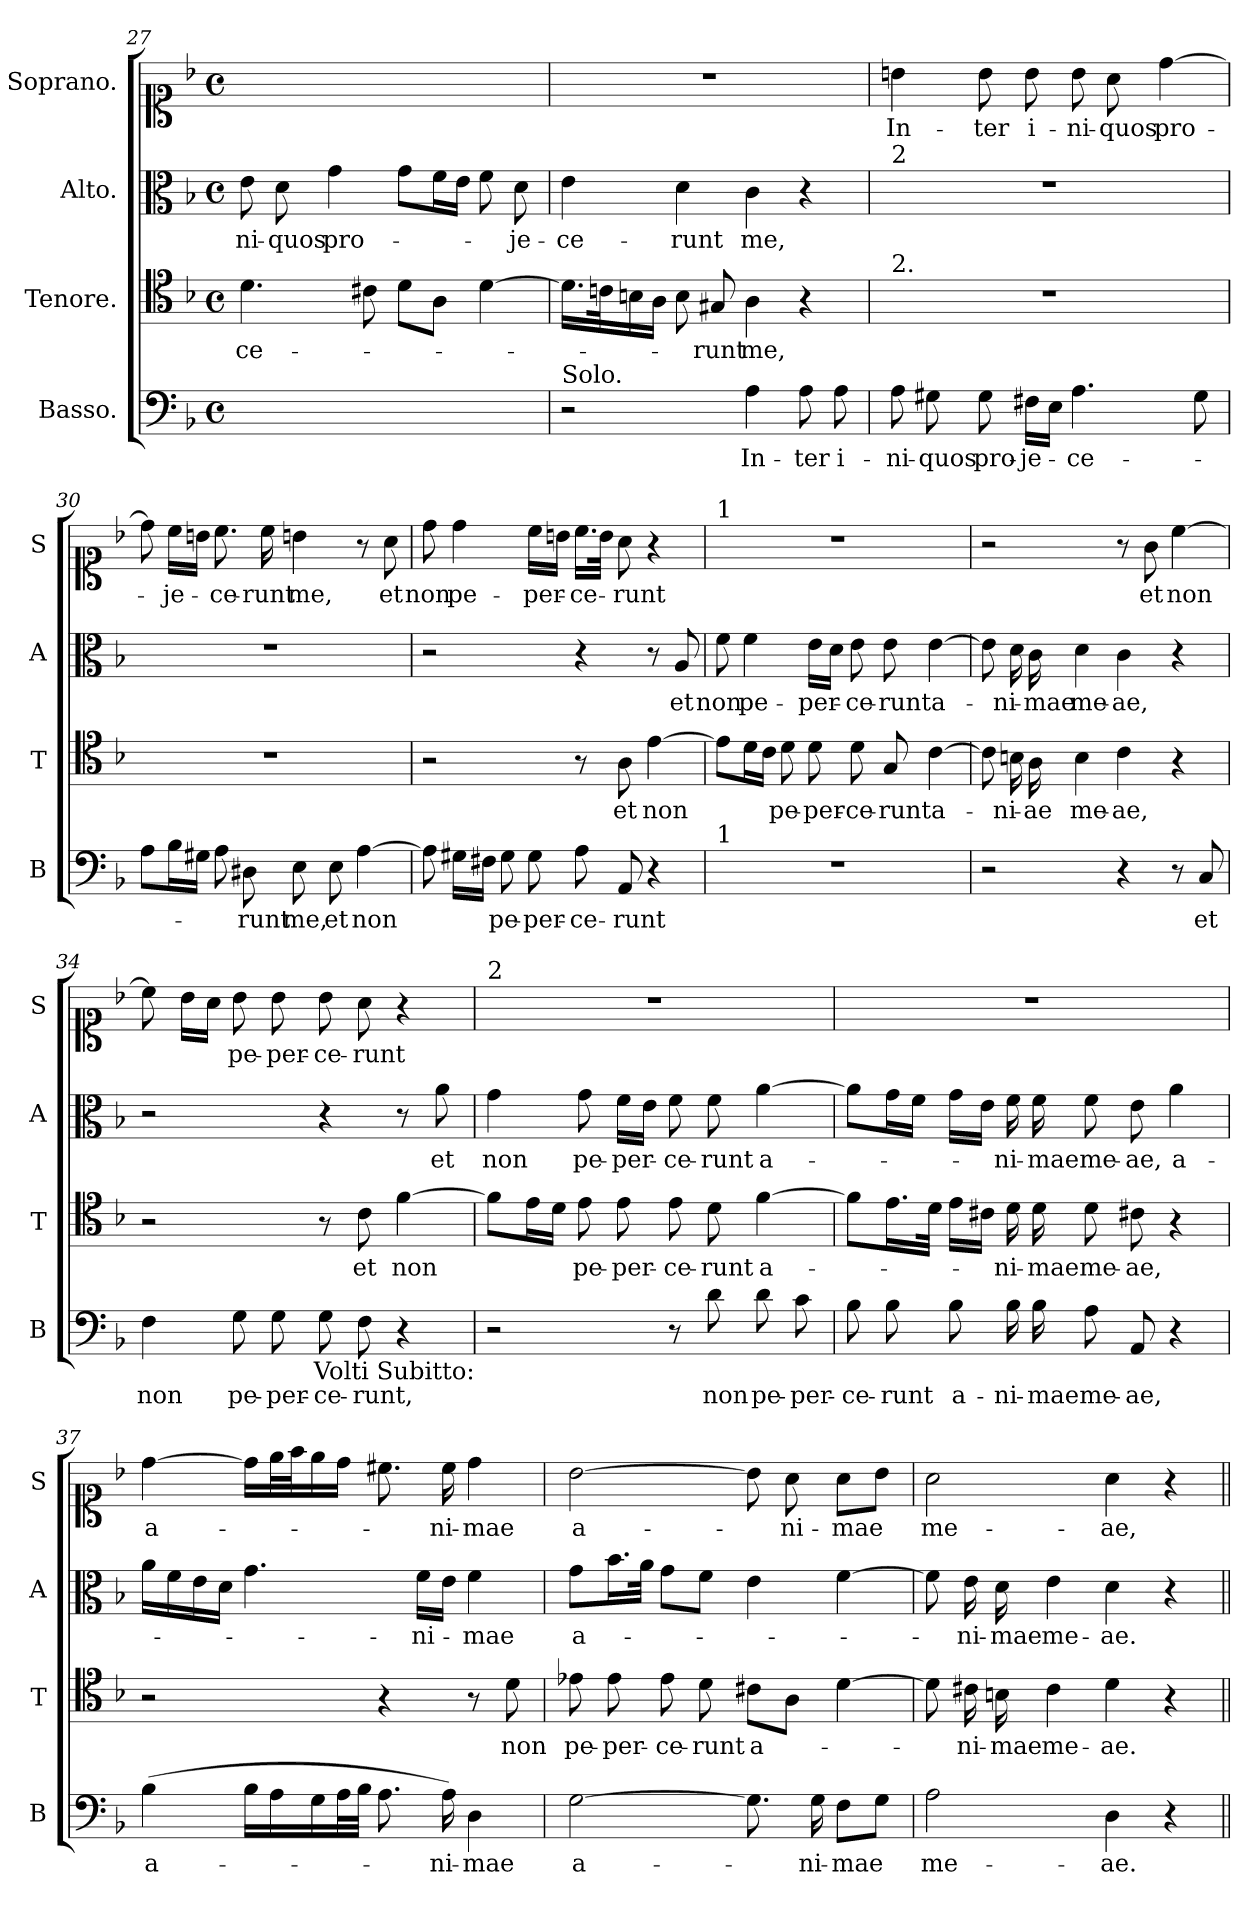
**kern	**text	**kern	**text	**kern	**text	**kern	**text
*part4	*part4	*part3	*part3	*part2	*part2	*part1	*part1
*staff4	*staff4	*staff3	*staff3	*staff2	*staff2	*staff1	*staff1
*I"Basso.	*	*I"Tenore.	*	*I"Alto.	*	*I"Soprano.	*
*I'B	*	*I'T	*	*I'A	*	*I'S	*
*clefF4	*	*clefC4	*	*clefC3	*	*clefC1	*
*k[b-]	*	*k[b-]	*	*k[b-]	*	*k[b-]	*
*F:	*	*F:	*	*F:	*	*F:	*
*M4/4	*	*M4/4	*	*M4/4	*	*M4/4	*
*met(c)	*	*met(c)	*	*met(c)	*	*met(c)	*
=27	=27	=27	=27	=27	=27	=27	=27
1ryy	.	4.d\	-ce-	8e\	-ni-	1ryy	.
.	.	.	.	8d\	-quos	.	.
.	.	.	.	4g\	pro-	.	.
.	.	8c#X\	.	.	.	.	.
.	.	8d\L	.	8g\L	.	.	.
.	.	8A\J	.	16f\L	.	.	.
.	.	.	.	16e\JJ	.	.	.
.	.	[4d\	.	8f\	.	.	.
.	.	.	.	8d\	-je-	.	.
=28	=28	=28	=28	=28	=28	=28	=28
!LO:TX:a:t=Solo.	!	!	!	!	!	!	!
2r	.	16.d\LL]	.	4e\	-ce-	1r	.
.	.	32cn\K	.	.	.	.	.
.	.	16Bn\	.	.	.	.	.
.	.	16A\JJ	.	.	.	.	.
.	.	8B\	.	4d\	-runt	.	.
.	.	8G#X/	runt	.	.	.	.
4A\	In-	4A\	me,	4c\	me,	.	.
8A\	-ter	4r	.	4r	.	.	.
8A\	i-	.	.	.	.	.	.
=29	=29	=29	=29	=29	=29	=29	=29
!	!	!	!	!LO:TX:a:t=2	!	!	!
!	!	!LO:TX:a:t=2.	!	!	!	!	!
8A\	-ni-	1r	.	1r	.	4bn\	In-
8G#X\	-quos	.	.	.	.	.	.
8G#\	pro-	.	.	.	.	8b\	-ter
16F#X\LL	-je-	.	.	.	.	8b\	i-
16E\JJ	.	.	.	.	.	.	.
4.A\	-ce-	.	.	.	.	8b\	-ni-
.	.	.	.	.	.	8a\	-quos
.	.	.	.	.	.	[4dd\	pro-
8G#\	.	.	.	.	.	.	.
=30	=30	=30	=30	=30	=30	=30	=30
8A\L	.	1r	.	1r	.	8dd!\]	.
16B-\L	.	.	.	.	.	16cc\LL	-je-
16G#X\JJ	.	.	.	.	.	16bn\JJ	.
8A\	.	.	.	.	.	8.cc\	-ce-
8D#X\	-runt	.	.	.	.	.	.
.	.	.	.	.	.	16cc\	-runt
8E\	me,	.	.	.	.	4bn\	me,
8E\	et	.	.	.	.	.	.
[4A\	non	.	.	.	.	8r	.
.	.	.	.	.	.	8a\	et
=31	=31	=31	=31	=31	=31	=31	=31
8A!\]	.	2r	.	2r	.	8dd\	non
16G#X\LL	.	.	.	.	.	4dd\	pe-
16F#X\JJ	.	.	.	.	.	.	.
8G#\	pe-	.	.	.	.	.	.
8G#\	-per-	.	.	.	.	16cc\LL	-per-
.	.	.	.	.	.	16bn\JJ	.
8A\	-ce-	8r	.	4r	.	16.cc\LL	-ce-
.	.	.	.	.	.	32b\JJk	.
8AA/	-runt	8A\	et	.	.	8a\	-runt
4r	.	[4e\	non	8r	.	4r	.
.	.	.	.	8A/	et	.	.
=32	=32	=32	=32	=32	=32	=32	=32
!	!	!	!	!	!	!LO:TX:a:t=1	!
!LO:TX:a:t=1	!	!	!	!	!	!	!
1r	.	8e\L]	.	8f\	non	1r	.
.	.	16d\L	.	4f\	pe-	.	.
.	.	16c\JJ	.	.	.	.	.
.	.	8d\	pe-	.	.	.	.
.	.	8d\	-per-	16e\LL	-per-	.	.
.	.	.	.	16d\JJ	.	.	.
.	.	8d\	-ce-	8e\	-ce-	.	.
.	.	8G/	-runt	8e\	-runt	.	.
.	.	[4c\	a-	[4e\	a-	.	.
=33	=33	=33	=33	=33	=33	=33	=33
2r	.	8c\]	.	8e\]	.	2r	.
.	.	16Bn\	-ni-	16d\	-ni-	.	.
.	.	16A\	-ae	16c\	-mae	.	.
.	.	4B\	me-	4d\	me-	.	.
4r	.	4c\	-ae,	4c\	-ae,	8r	.
.	.	.	.	.	.	8g\	et
8r	.	4r	.	4r	.	[4cc\	non
8C/	et	.	.	.	.	.	.
=34	=34	=34	=34	=34	=34	=34	=34
4F\	non	2r	.	2r	.	8cc\]	.
.	.	.	.	.	.	16b-\LL	.
.	.	.	.	.	.	16a\JJ	.
8G\	pe-	.	.	.	.	8b-\	pe-
8G\	-per-	.	.	.	.	8b-\	-per-
8G\	-ce-	8r	.	4r	.	8b-\	-ce-
8F\	-runt,	8c\	et	.	.	8a\	-runt
4r	.	[4f\	non	8r	.	4r	.
.	.	.	.	8a\	et	.	.
!LO:TX:b:rj:t=Volti Subitto&colon;	!	!	!	!	!	!	!
=35	=35	=35	=35	=35	=35	=35	=35
!	!	!	!	!	!	!LO:TX:a:t=2	!
2r	.	8f\L]	.	4g\	non	1r	.
.	.	16e\L	.	.	.	.	.
.	.	16d\JJ	.	.	.	.	.
.	.	8e\	pe-	8g\	pe-	.	.
.	.	8e\	-per-	16f\LL	-per-	.	.
.	.	.	.	16e\JJ	.	.	.
8r	.	8e\	-ce-	8f\	-ce-	.	.
8d\	non	8d\	-runt	8f\	-runt	.	.
8d\	pe-	[4f\	a-	[4a\	a-	.	.
8c\	-per-	.	.	.	.	.	.
=36	=36	=36	=36	=36	=36	=36	=36
8B-\	-ce-	8f\L]	.	8a\L]	.	1r	.
8B-\	-runt	16.e\L	.	16g\L	.	.	.
.	.	.	.	16f\JJ	.	.	.
.	.	32d\JJk	.	.	.	.	.
8B-\	a-	16e\LL	.	16g\LL	.	.	.
.	.	16c#X\JJ	.	16e\JJ	.	.	.
16B-\	-ni-	16d\	-ni-	16f\	-ni-	.	.
16B-\	-mae	16d\	-mae	16f\	-mae	.	.
8A\	me-	8d\	me-	8f\	me-	.	.
8AA/	-ae,	8c#X\	-ae,	8e\	-ae,	.	.
4r	.	4r	.	4a\	a-	.	.
=37	=37	=37	=37	=37	=37	=37	=37
(4B-\	a-	2r	.	16a\LL	.	[4dd\	a-
.	.	.	.	16f\	.	.	.
.	.	.	.	16e\	.	.	.
.	.	.	.	16d\JJ	.	.	.
16B-\LL	.	.	.	4.g\	.	16dd\LL]	.
16A\	.	.	.	.	.	32ee\L	.
.	.	.	.	.	.	32ff\J	.
16G\	.	.	.	.	.	16ee\	.
32A\L	.	.	.	.	.	16dd\JJ	.
32B-\JJJ	.	.	.	.	.	.	.
8.A\	.	4r	.	.	.	8.cc#X\	.
.	.	.	.	16f\LL	-ni-	.	.
16A\)	-ni-	.	.	16e\JJ	.	16cc#\	-ni-
4D\	-mae	8r	.	4f\	-mae	4dd\	-mae
.	.	8d\	non	.	.	.	.
=38	=38	=38	=38	=38	=38	=38	=38
[2G\	a-	8e-X\	pe-	8g\L	a-	[2b-\	a-
.	.	8e-\	-per-	16.b-\L	.	.	.
.	.	.	.	32a\JJk	.	.	.
.	.	8e-\	-ce-	8g\L	.	.	.
.	.	8d\	-runt	8f\J	.	.	.
8.G\]	.	8c#X\L	a-	4e\	.	8b-\]	.
.	.	8A\J	.	.	.	8a\	-ni-
16G\	-ni-	.	.	.	.	.	.
8F\L	-mae	[4d\	.	[4f\	.	8a\L	-mae
8G\J	.	.	.	.	.	8b-\J	.
=39	=39	=39	=39	=39	=39	=39	=39
2A\	me-	8d\]	.	8f\]	.	2a\	me-
.	.	16c#X\	-ni-	16e\	-ni-	.	.
.	.	16Bn\	-mae	16d\	-mae	.	.
.	.	4c#\	me-	4e\	me-	.	.
4D\	-ae.	4d\	-ae.	4d\	-ae.	4a\	-ae,
4r	.	4r	.	4r	.	4r	.
=||	=||	=||	=||	=||	=||	=||	=||
*-	*-	*-	*-	*-	*-	*-	*-
